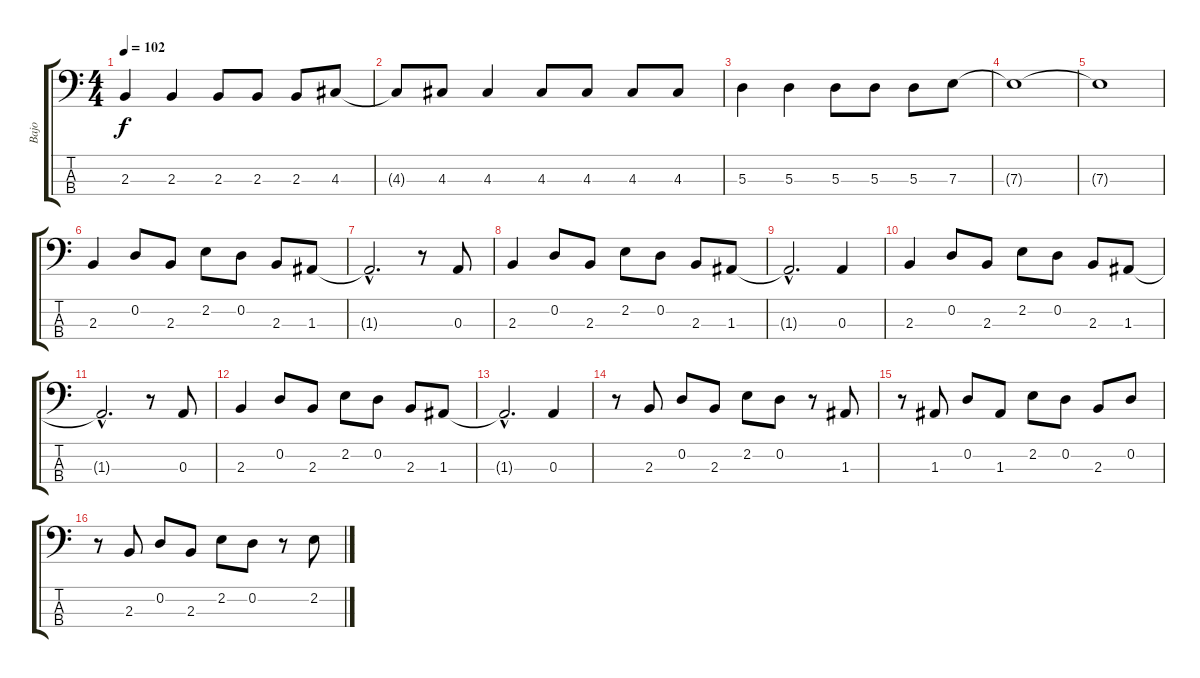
\track ("Bajo" "Bajo") {instrument electricbassfinger}
\staff {score tabs}
\tuning (G2 D2 A1 E1) {hide}
\ts (4 4)
\tempo 102
\clef f4
\ks c
2.3.4{dy f} 2.3.4 2.3.8 2.3.8 2.3.8 4.3.8 |
4.3{t}.8 4.3.8 4.3.4 4.3.8 4.3.8 4.3.8 4.3.8 |
5.3.4 5.3.4 5.3.8 5.3.8 5.3.8 7.3.8 |
7.3{t}.1 |
7.3{t}.1 |
2.3.4{instrument electricbassfinger} 0.2.8 2.3.8 2.2.8 0.2.8 2.3.8 1.3.8 |
1.3{hac t}.2{d} r.8 0.3.8 |
2.3.4 0.2.8 2.3.8 2.2.8 0.2.8 2.3.8 1.3.8 |
1.3{hac t}.2{d} 0.3.4 |
2.3.4{instrument electricbassfinger} 0.2.8 2.3.8 2.2.8 0.2.8 2.3.8 1.3.8 |
1.3{hac t}.2{d} r.8 0.3.8 |
2.3.4 0.2.8 2.3.8 2.2.8 0.2.8 2.3.8 1.3.8 |
1.3{hac t}.2{d} 0.3.4 |
r.8 2.3.8 0.2.8 2.3.8 2.2.8 0.2.8 r.8 1.3.8 |
r.8 1.3.8 0.2.8 1.3.8 2.2.8 0.2.8 2.3.8 0.2.8 |
r.8 2.3.8 0.2.8 2.3.8 2.2.8 0.2.8 r.8 2.2.8
